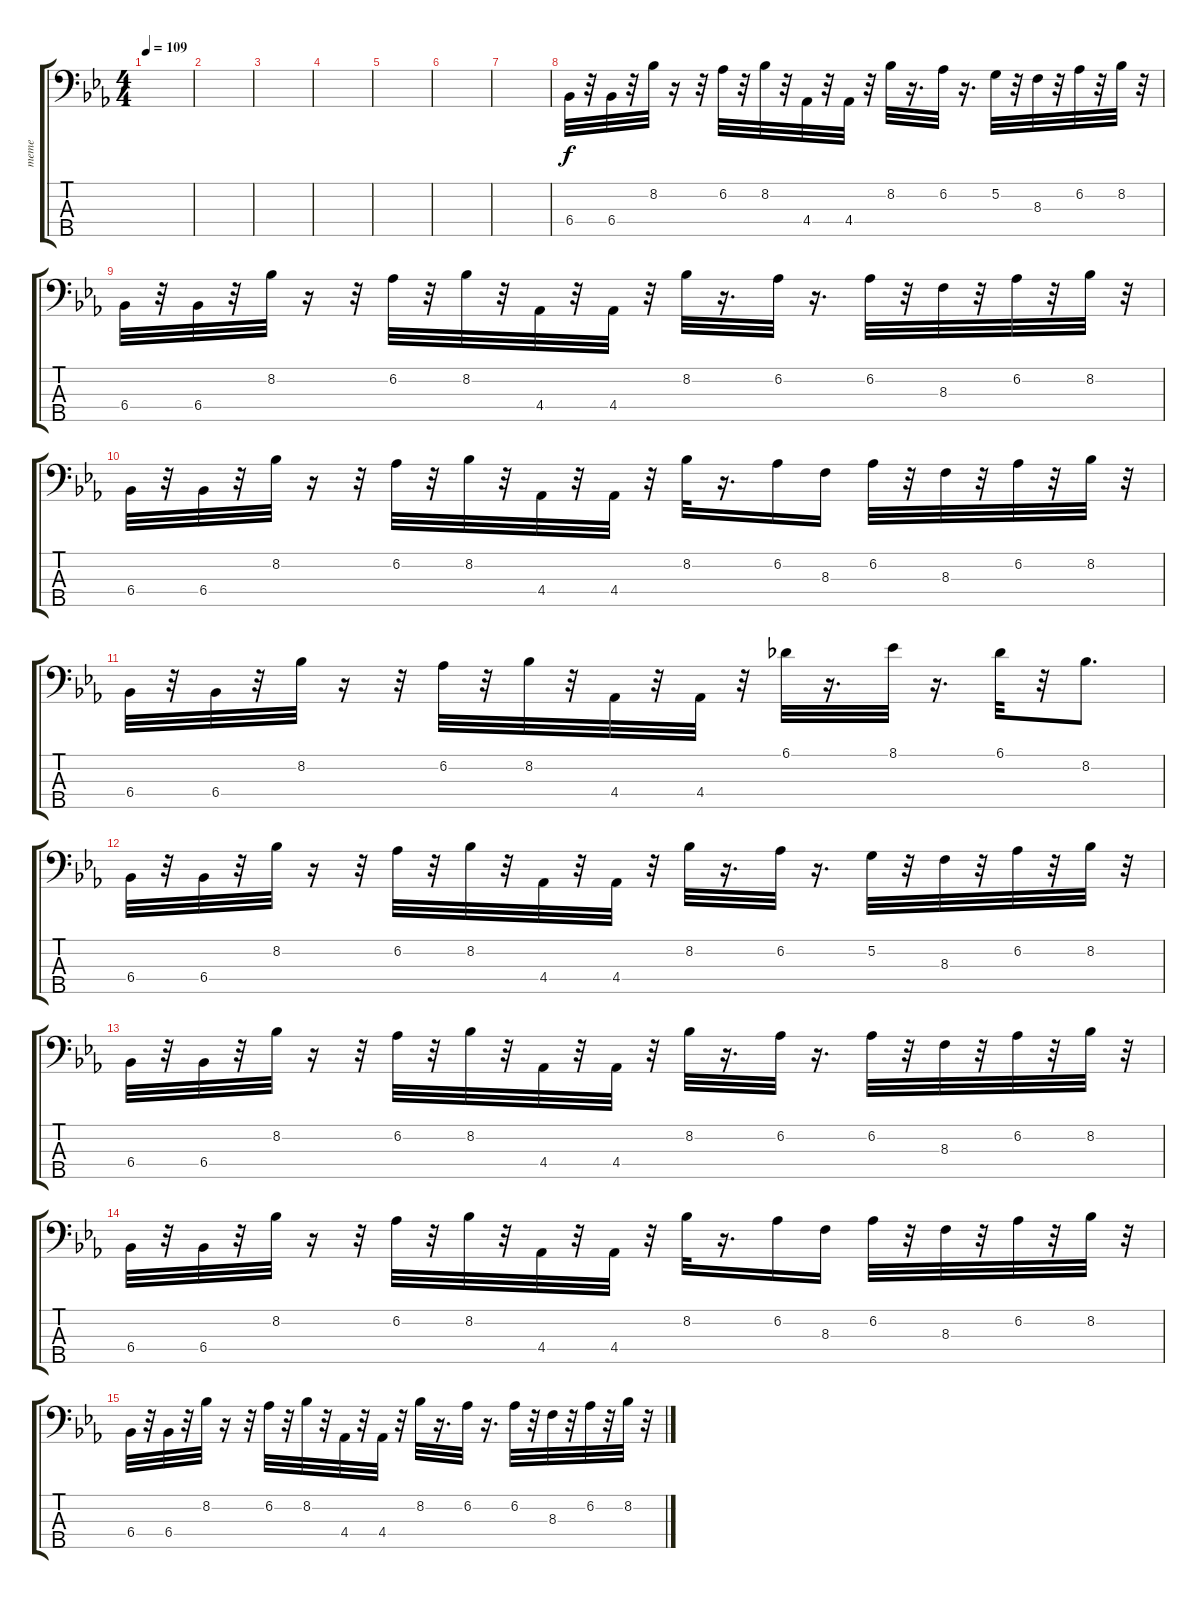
\track ("meme" "meme") {instrument slapbass1}
\staff {score tabs}
\tuning (G2 D2 A1 E1 B0) {hide}
\ts (4 4)
\tempo 109
\clef f4
\ks eb
|
|
|
|
|
|
|
6.4.32 r.32 6.4.32 r.32 8.2.32 r.16 r.32 6.2.32 r.32 8.2.32 r.32 4.4.32 r.32 4.4.32 r.32 8.2.32 r.16{d} 6.2.32 r.16{d} 5.2.32 r.32 8.3.32 r.32 6.2.32 r.32 8.2.32 r.32 |
6.4.32 r.32 6.4.32 r.32 8.2.32 r.16 r.32 6.2.32 r.32 8.2.32 r.32 4.4.32 r.32 4.4.32 r.32 8.2.32 r.16{d} 6.2.32 r.16{d} 6.2.32 r.32 8.3.32 r.32 6.2.32 r.32 8.2.32 r.32 |
6.4.32 r.32 6.4.32 r.32 8.2.32 r.16 r.32 6.2.32 r.32 8.2.32 r.32 4.4.32 r.32 4.4.32 r.32 8.2.32 r.16{d} 6.2.16 8.3.16 6.2.32 r.32 8.3.32 r.32 6.2.32 r.32 8.2.32 r.32 |
6.4.32 r.32 6.4.32 r.32 8.2.32 r.16 r.32 6.2.32 r.32 8.2.32 r.32 4.4.32 r.32 4.4.32 r.32 6.1.32 r.16{d} 8.1.32 r.16{d} 6.1.32 r.32 8.2.8{d} |
6.4.32 r.32 6.4.32 r.32 8.2.32 r.16 r.32 6.2.32 r.32 8.2.32 r.32 4.4.32 r.32 4.4.32 r.32 8.2.32 r.16{d} 6.2.32 r.16{d} 5.2.32 r.32 8.3.32 r.32 6.2.32 r.32 8.2.32 r.32 |
6.4.32 r.32 6.4.32 r.32 8.2.32 r.16 r.32 6.2.32 r.32 8.2.32 r.32 4.4.32 r.32 4.4.32 r.32 8.2.32 r.16{d} 6.2.32 r.16{d} 6.2.32 r.32 8.3.32 r.32 6.2.32 r.32 8.2.32 r.32 |
6.4.32 r.32 6.4.32 r.32 8.2.32 r.16 r.32 6.2.32 r.32 8.2.32 r.32 4.4.32 r.32 4.4.32 r.32 8.2.32 r.16{d} 6.2.16 8.3.16 6.2.32 r.32 8.3.32 r.32 6.2.32 r.32 8.2.32 r.32 |
6.4.32 r.32 6.4.32 r.32 8.2.32 r.16 r.32 6.2.32 r.32 8.2.32 r.32 4.4.32 r.32 4.4.32 r.32 8.2.32 r.16{d} 6.2.32 r.16{d} 6.2.32 r.32 8.3.32 r.32 6.2.32 r.32 8.2.32 r.32
